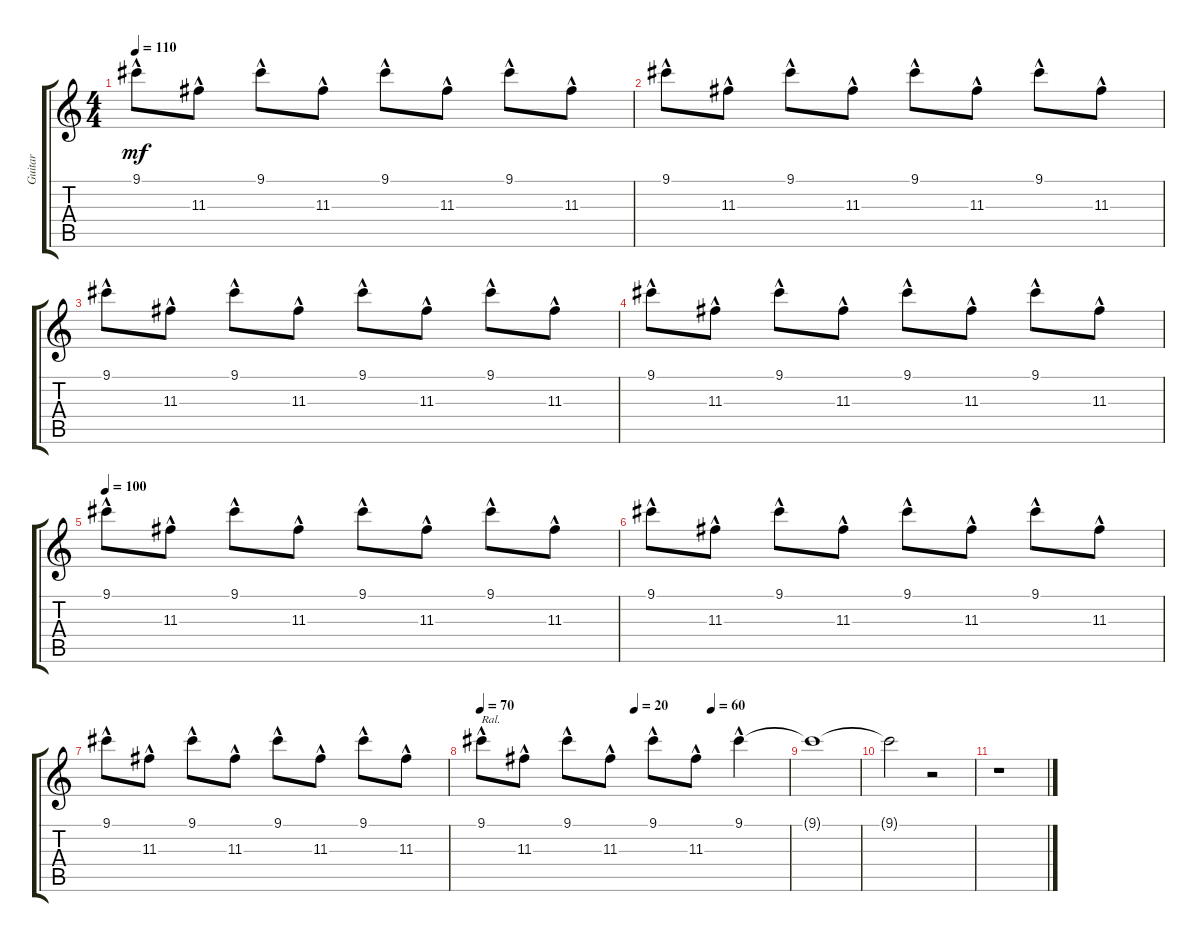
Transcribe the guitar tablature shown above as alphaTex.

\track ("Guitar" "Guitar") {instrument electricguitarclean}
\staff {score tabs}
\tuning (E4 B3 G3 D3 A2 E2) {hide}
\ts (4 4)
\tempo 110
\clef g2
\ks c
9.1{hac}.8{dy mf} 11.3{hac}.8 9.1{hac}.8 11.3{hac}.8 9.1{hac}.8 11.3{hac}.8 9.1{hac}.8 11.3{hac}.8 |
9.1{hac}.8 11.3{hac}.8 9.1{hac}.8 11.3{hac}.8 9.1{hac}.8 11.3{hac}.8 9.1{hac}.8 11.3{hac}.8 |
9.1{hac}.8 11.3{hac}.8 9.1{hac}.8 11.3{hac}.8 9.1{hac}.8 11.3{hac}.8 9.1{hac}.8 11.3{hac}.8 |
9.1{hac}.8 11.3{hac}.8 9.1{hac}.8 11.3{hac}.8 9.1{hac}.8 11.3{hac}.8 9.1{hac}.8 11.3{hac}.8 |
\tempo 100
9.1{hac}.8{volume 7} 11.3{hac}.8 9.1{hac}.8 11.3{hac}.8 9.1{hac}.8 11.3{hac}.8 9.1{hac}.8 11.3{hac}.8 |
9.1{hac}.8 11.3{hac}.8 9.1{hac}.8 11.3{hac}.8 9.1{hac}.8 11.3{hac}.8 9.1{hac}.8 11.3{hac}.8 |
9.1{hac}.8 11.3{hac}.8 9.1{hac}.8 11.3{hac}.8 9.1{hac}.8 11.3{hac}.8 9.1{hac}.8 11.3{hac}.8 |
\tempo 70
\tempo (20 0.5)
\tempo (60 0.75)
9.1{hac}.8{txt "Ral."} 11.3{hac}.8 9.1{hac}.8 11.3{hac}.8 9.1{hac}.8 11.3{hac}.8 9.1{hac}.4 |
9.1{t}.1 |
9.1{t}.2 r.2{volume 12} |
r.1
